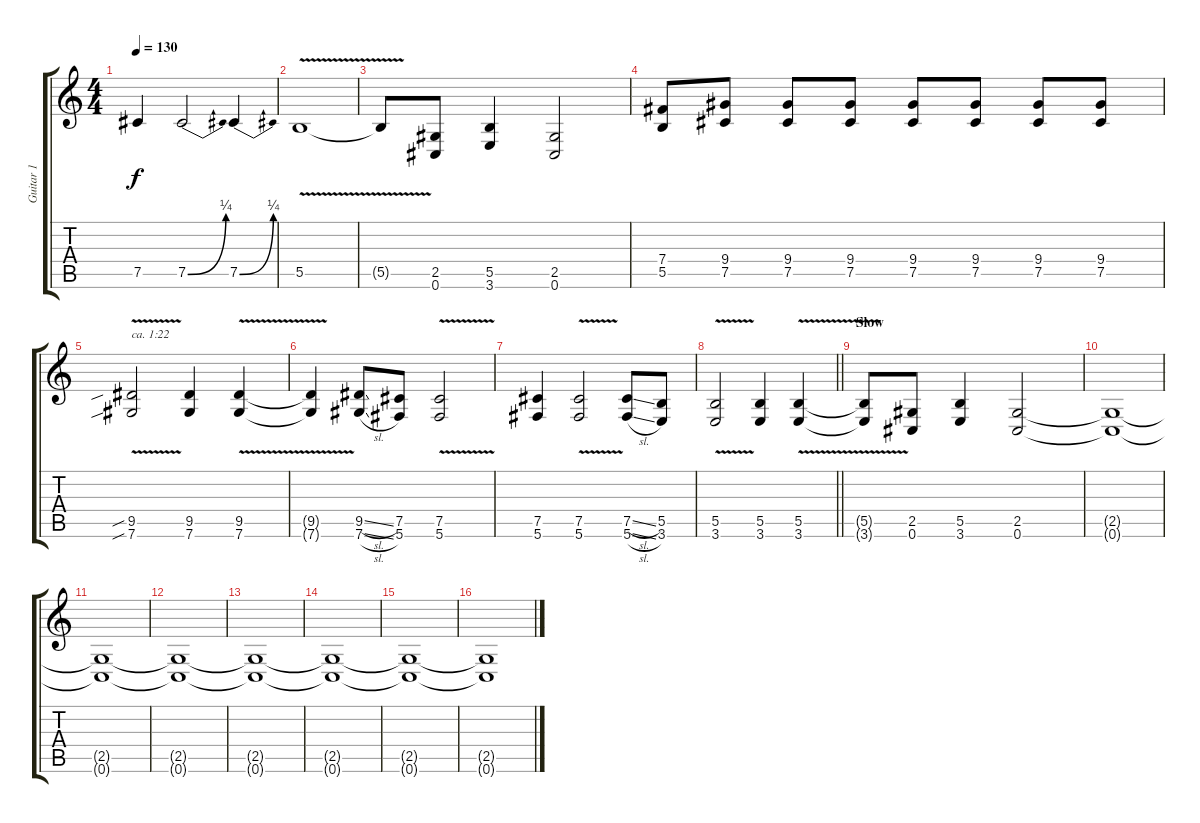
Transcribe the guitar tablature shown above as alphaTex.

\track ("Guitar 1" "Guitar 1") {instrument overdrivenguitar}
\staff {score tabs}
\tuning (Db4 Ab3 E3 B2 Gb2 Db2) {hide}
\ts (4 4)
\tempo 130
\clef g2
\ks c
7.5{t}.4{dy f} 7.5{be (bend 0 0 60 1)}.2 7.5{be (bend 0 0 60 1)}.4 |
5.5{v}.1 |
5.5{t}.8 (2.5 0.6).8 (5.5 3.6).4 (2.5 0.6).2 |
(7.4 5.5).8 (9.4 7.5).8 (9.4 7.5).8 (9.4 7.5).8 (9.4 7.5).8 (9.4 7.5).8 (9.4 7.5).8 (9.4 7.5).8 |
(9.5{sib} 7.6{v sib}).2{txt "ca. 1:22"} (9.5 7.6).4 (9.5{v} 7.6).4 |
(9.5{t} 7.6{t}).4 (9.5{sl} 7.6{sl}).8 (7.5 5.6).8 (7.5 5.6{v}).2 |
(7.5 5.6).4 (7.5{v} 5.6).2 (7.5{sl} 5.6{sl}).8 (5.5 3.6).8 |
\barLineRight lightlight
(5.5 3.6{v}).2 (5.5 3.6).4 (5.5 3.6{v}).4 |
\section ("" "Slow")
(5.5{t} 3.6{t}).8 (2.5 0.6).8 (5.5 3.6).4 (2.5 0.6).2{volume 5} |
(2.5{t} 0.6{t}).1 |
(2.5{t} 0.6{t}).1 |
(2.5{t} 0.6{t}).1 |
(2.5{t} 0.6{t}).1 |
(2.5{t} 0.6{t}).1 |
(2.5{t} 0.6{t}).1 |
(2.5{t} 0.6{t}).1
